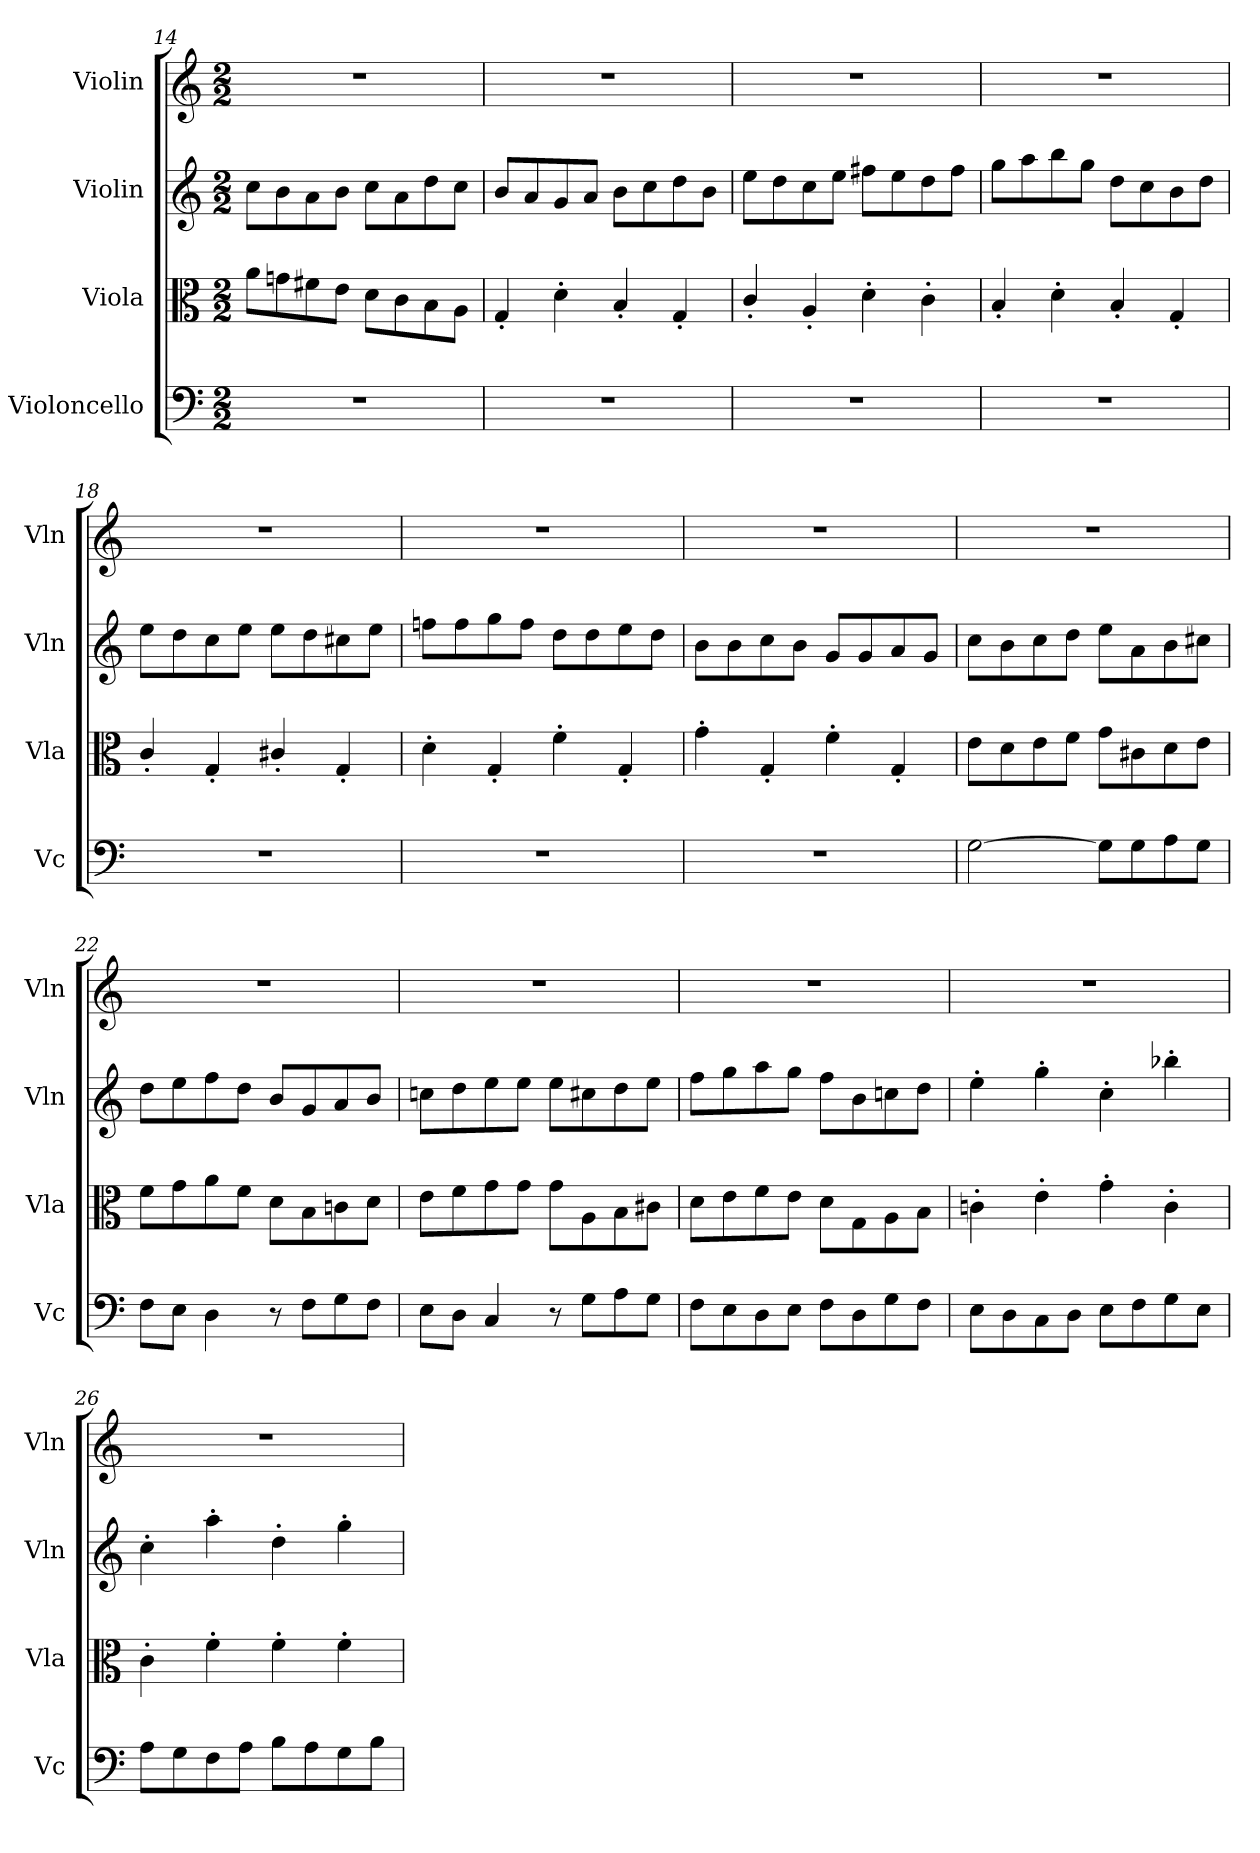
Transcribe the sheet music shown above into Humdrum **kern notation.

**kern	**kern	**kern	**kern
*part4	*part3	*part2	*part1
*staff4	*staff3	*staff2	*staff1
*I"Violoncello	*I"Viola	*I"Violin	*I"Violin
*I'Vc	*I'Vla	*I'Vln	*I'Vln
*clefF4	*clefC3	*clefG2	*clefG2
*k[]	*k[]	*k[]	*k[]
*C:	*C:	*C:	*C:
*M2/2	*M2/2	*M2/2	*M2/2
=14	=14	=14	=14
1r	8a\L	8cc\L	1r
.	8gn\	8b\	.
.	8f#X\	8a\	.
.	8e\J	8b\J	.
.	8d\L	8cc\L	.
.	8c\	8a\	.
.	8B\	8dd\	.
.	8A\J	8cc\J	.
=15	=15	=15	=15
1r	4G'/	8b/L	1r
.	.	8a/	.
.	4d'\	8g/	.
.	.	8a/J	.
.	4B'/	8b\L	.
.	.	8cc\	.
.	4G'/	8dd\	.
.	.	8b\J	.
=16	=16	=16	=16
1r	4c'/	8ee\L	1r
.	.	8dd\	.
.	4A'/	8cc\	.
.	.	8ee\J	.
.	4d'\	8ff#X\L	.
.	.	8ee\	.
.	4c'\	8dd\	.
.	.	8ff#\J	.
=17	=17	=17	=17
1r	4B'/	8gg\L	1r
.	.	8aa\	.
.	4d'\	8bb\	.
.	.	8gg\J	.
.	4B'/	8dd\L	.
.	.	8cc\	.
.	4G'/	8b\	.
.	.	8dd\J	.
=18	=18	=18	=18
1r	4c'/	8ee\L	1r
.	.	8dd\	.
.	4G'/	8cc\	.
.	.	8ee\J	.
.	4c#X'/	8ee\L	.
.	.	8dd\	.
.	4G'/	8cc#X\	.
.	.	8ee\J	.
=19	=19	=19	=19
1r	4d'\	8ffn\L	1r
.	.	8ff\	.
.	4G'/	8gg\	.
.	.	8ff\J	.
.	4f'\	8dd\L	.
.	.	8dd\	.
.	4G'/	8ee\	.
.	.	8dd\J	.
=20	=20	=20	=20
1r	4g'\	8b\L	1r
.	.	8b\	.
.	4G'/	8cc\	.
.	.	8b\J	.
.	4f'\	8g/L	.
.	.	8g/	.
.	4G'/	8a/	.
.	.	8g/J	.
=21	=21	=21	=21
[2G\	8e\L	8cc\L	1r
.	8d\	8b\	.
.	8e\	8cc\	.
.	8f\J	8dd\J	.
8G\L]	8g\L	8ee\L	.
8G\	8c#X\	8a\	.
8A\	8d\	8b\	.
8G\J	8e\J	8cc#X\J	.
=22	=22	=22	=22
8F\L	8f\L	8dd\L	1r
8E\J	8g\	8ee\	.
4D\	8a\	8ff\	.
.	8f\J	8dd\J	.
8r	8d\L	8b/L	.
8F\L	8B\	8g/	.
8G\	8cn\	8a/	.
8F\J	8d\J	8b/J	.
=23	=23	=23	=23
8E\L	8e\L	8ccn\L	1r
8D\J	8f\	8dd\	.
4C/	8g\	8ee\	.
.	8g\J	8ee\J	.
8r	8g\L	8ee\L	.
8G\L	8A\	8cc#X\	.
8A\	8B\	8dd\	.
8G\J	8c#X\J	8ee\J	.
=24	=24	=24	=24
8F\L	8d\L	8ff\L	1r
8E\	8e\	8gg\	.
8D\	8f\	8aa\	.
8E\J	8e\J	8gg\J	.
8F\L	8d\L	8ff\L	.
8D\	8G\	8b\	.
8G\	8A\	8ccn\	.
8F\J	8B\J	8dd\J	.
=25	=25	=25	=25
8E\L	4cn'\	4ee'\	1r
8D\	.	.	.
8C\	4e'\	4gg'\	.
8D\J	.	.	.
8E\L	4g'\	4cc'\	.
8F\	.	.	.
8G\	4c'\	4bb-X'\	.
8E\J	.	.	.
=26	=26	=26	=26
8A\L	4c'\	4cc'\	1r
8G\	.	.	.
8F\	4f'\	4aa'\	.
8A\J	.	.	.
8B\L	4f'\	4dd'\	.
8A\	.	.	.
8G\	4f'\	4gg'\	.
8B\J	.	.	.
=	=	=	=
*-	*-	*-	*-
